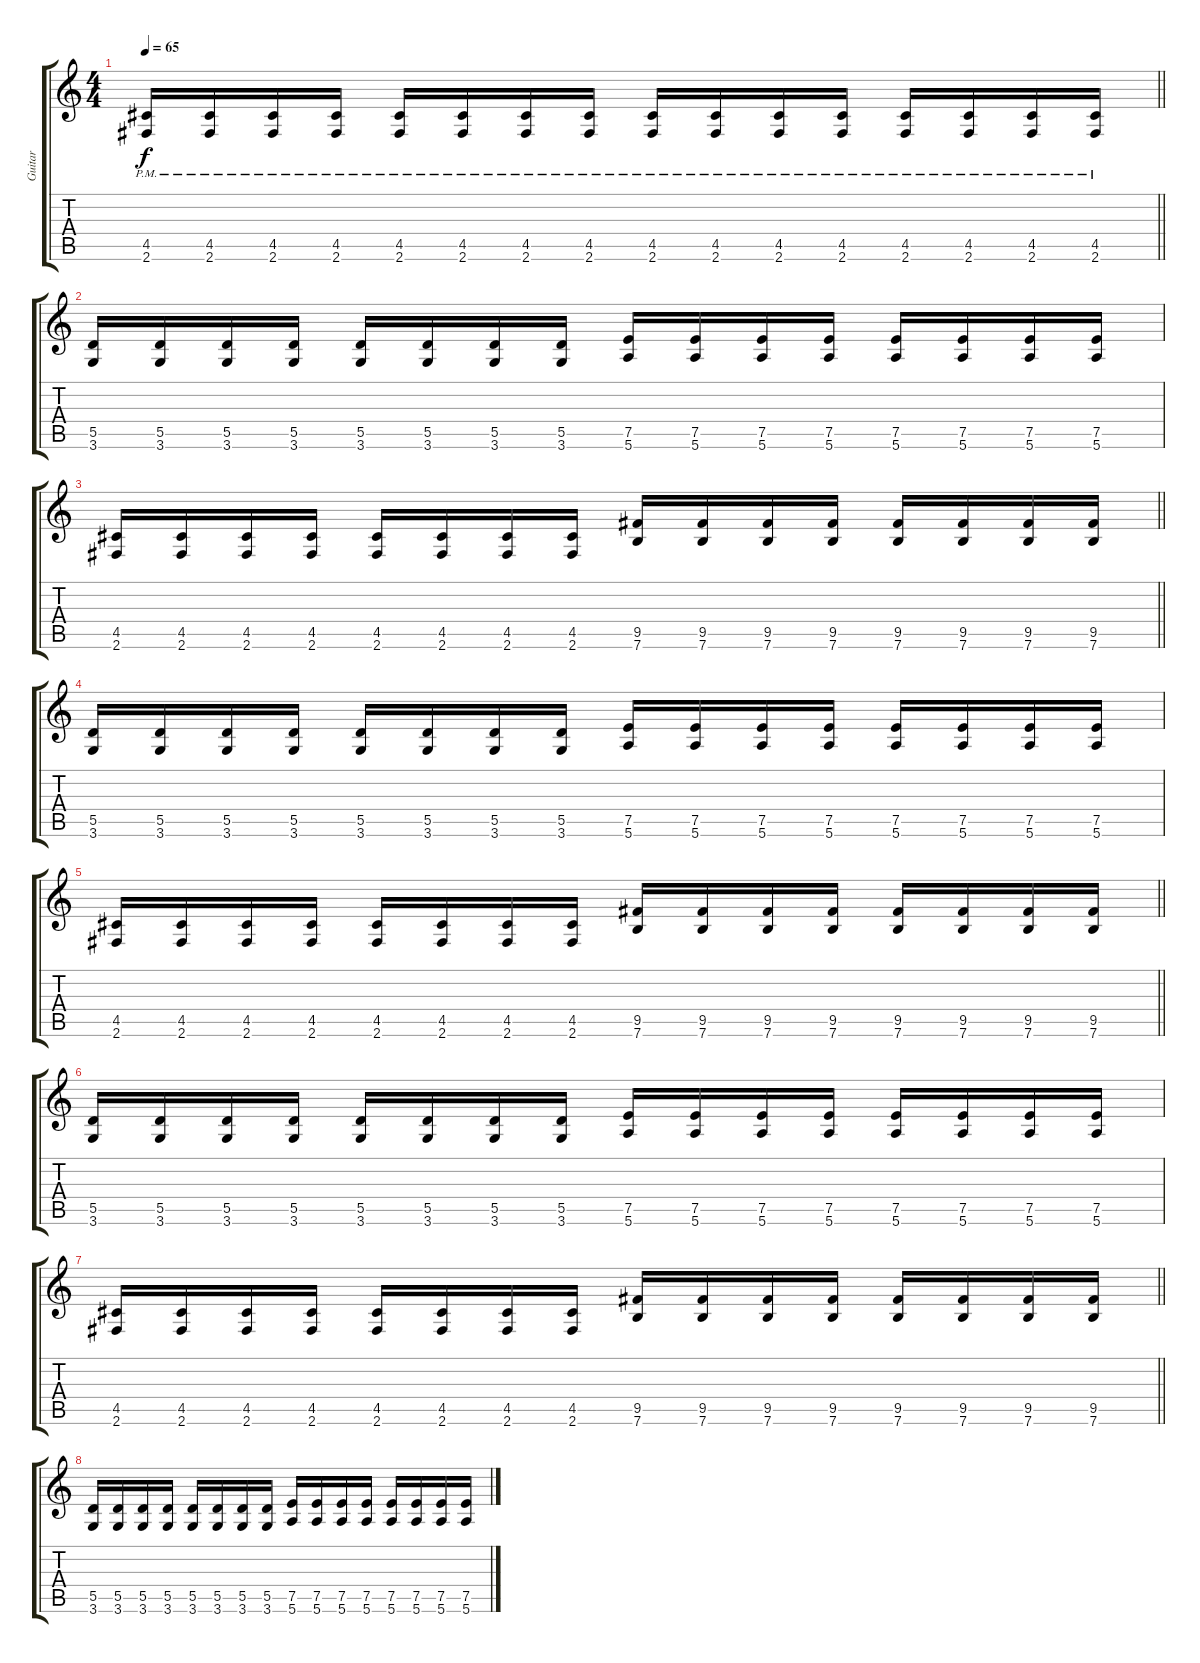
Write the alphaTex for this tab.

\track ("Guitar" "Guitar") {instrument overdrivenguitar}
\staff {score tabs}
\tuning (E4 B3 G3 D3 A2 E2) {hide}
\ts (4 4)
\tempo 65
\clef g2
\barLineRight lightlight
\ks c
(4.5{pm} 2.6{pm}).16{dy f} (4.5{pm} 2.6{pm}).16 (4.5{pm} 2.6{pm}).16 (4.5{pm} 2.6{pm}).16 (4.5{pm} 2.6{pm}).16 (4.5{pm} 2.6{pm}).16 (4.5{pm} 2.6{pm}).16 (4.5{pm} 2.6{pm}).16 (4.5{pm} 2.6{pm}).16 (4.5{pm} 2.6{pm}).16 (4.5{pm} 2.6{pm}).16 (4.5{pm} 2.6{pm}).16 (4.5{pm} 2.6{pm}).16 (4.5{pm} 2.6{pm}).16 (4.5{pm} 2.6{pm}).16 (4.5{pm} 2.6{pm}).16 |
(5.5 3.6).16 (5.5 3.6).16 (5.5 3.6).16 (5.5 3.6).16 (5.5 3.6).16 (5.5 3.6).16 (5.5 3.6).16 (5.5 3.6).16 (7.5 5.6).16 (7.5 5.6).16 (7.5 5.6).16 (7.5 5.6).16 (7.5 5.6).16 (7.5 5.6).16 (7.5 5.6).16 (7.5 5.6).16 |
\barLineRight lightlight
(4.5 2.6).16 (4.5 2.6).16 (4.5 2.6).16 (4.5 2.6).16 (4.5 2.6).16 (4.5 2.6).16 (4.5 2.6).16 (4.5 2.6).16 (9.5 7.6).16 (9.5 7.6).16 (9.5 7.6).16 (9.5 7.6).16 (9.5 7.6).16 (9.5 7.6).16 (9.5 7.6).16 (9.5 7.6).16 |
(5.5 3.6).16 (5.5 3.6).16 (5.5 3.6).16 (5.5 3.6).16 (5.5 3.6).16 (5.5 3.6).16 (5.5 3.6).16 (5.5 3.6).16 (7.5 5.6).16 (7.5 5.6).16 (7.5 5.6).16 (7.5 5.6).16 (7.5 5.6).16 (7.5 5.6).16 (7.5 5.6).16 (7.5 5.6).16 |
\barLineRight lightlight
(4.5 2.6).16 (4.5 2.6).16 (4.5 2.6).16 (4.5 2.6).16 (4.5 2.6).16 (4.5 2.6).16 (4.5 2.6).16 (4.5 2.6).16 (9.5 7.6).16 (9.5 7.6).16 (9.5 7.6).16 (9.5 7.6).16 (9.5 7.6).16 (9.5 7.6).16 (9.5 7.6).16 (9.5 7.6).16 |
(5.5 3.6).16 (5.5 3.6).16 (5.5 3.6).16 (5.5 3.6).16 (5.5 3.6).16 (5.5 3.6).16 (5.5 3.6).16 (5.5 3.6).16 (7.5 5.6).16 (7.5 5.6).16 (7.5 5.6).16 (7.5 5.6).16 (7.5 5.6).16 (7.5 5.6).16 (7.5 5.6).16 (7.5 5.6).16 |
\barLineRight lightlight
(4.5 2.6).16 (4.5 2.6).16 (4.5 2.6).16 (4.5 2.6).16 (4.5 2.6).16 (4.5 2.6).16 (4.5 2.6).16 (4.5 2.6).16 (9.5 7.6).16 (9.5 7.6).16 (9.5 7.6).16 (9.5 7.6).16 (9.5 7.6).16 (9.5 7.6).16 (9.5 7.6).16 (9.5 7.6).16 |
(5.5 3.6).16 (5.5 3.6).16 (5.5 3.6).16 (5.5 3.6).16 (5.5 3.6).16 (5.5 3.6).16 (5.5 3.6).16 (5.5 3.6).16 (7.5 5.6).16 (7.5 5.6).16 (7.5 5.6).16 (7.5 5.6).16 (7.5 5.6).16 (7.5 5.6).16 (7.5 5.6).16 (7.5 5.6).16
